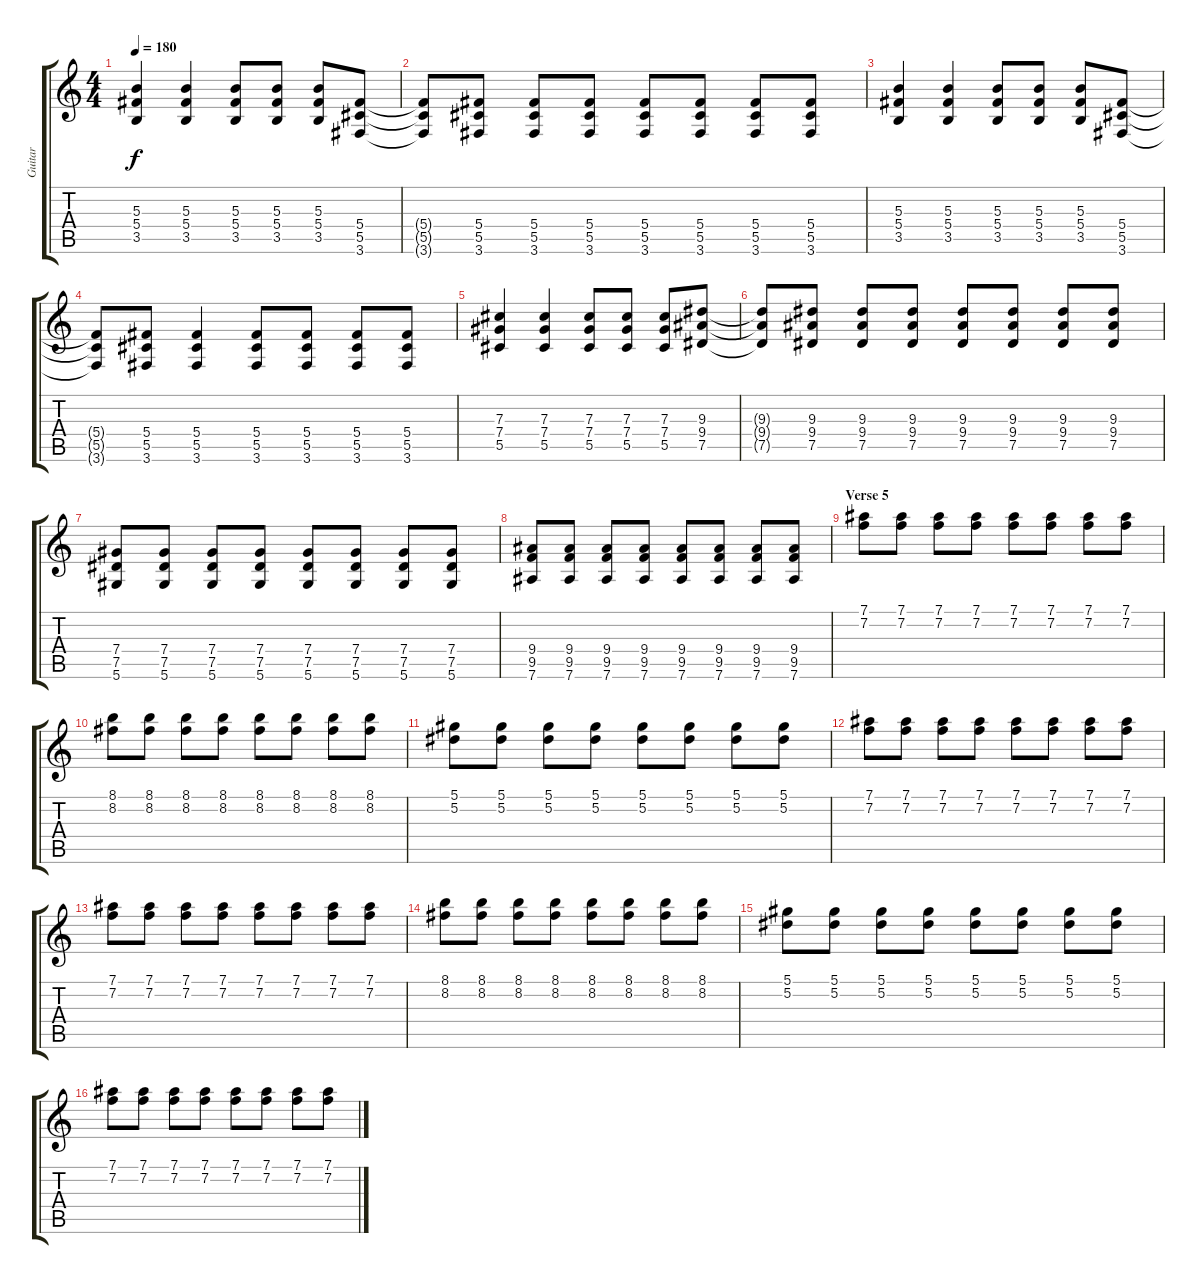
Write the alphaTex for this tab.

\track ("Guitar" "Guitar") {instrument overdrivenguitar}
\staff {score tabs}
\tuning (Eb4 Bb3 Gb3 Db3 Ab2 Eb2) {hide}
\ts (4 4)
\tempo 180
\clef g2
\ks c
(5.3 5.4 3.5).4{dy f} (5.3 5.4 3.5).4 (5.3 5.4 3.5).8 (5.3 5.4 3.5).8 (5.3 5.4 3.5).8 (5.4 5.5 3.6).8 |
(5.4{t} 5.5{t} 3.6{t}).8 (5.4 5.5 3.6).8 (5.4 5.5 3.6).8 (5.4 5.5 3.6).8 (5.4 5.5 3.6).8 (5.4 5.5 3.6).8 (5.4 5.5 3.6).8 (5.4 5.5 3.6).8 |
(5.3 5.4 3.5).4 (5.3 5.4 3.5).4 (5.3 5.4 3.5).8 (5.3 5.4 3.5).8 (5.3 5.4 3.5).8 (5.4 5.5 3.6).8 |
(5.4{t} 5.5{t} 3.6{t}).8 (5.4 5.5 3.6).8 (5.4 5.5 3.6).4 (5.4 5.5 3.6).8 (5.4 5.5 3.6).8 (5.4 5.5 3.6).8 (5.4 5.5 3.6).8 |
(7.3 7.4 5.5).4 (7.3 7.4 5.5).4 (7.3 7.4 5.5).8 (7.3 7.4 5.5).8 (7.3 7.4 5.5).8 (9.3 9.4 7.5).8 |
(9.3{t} 9.4{t} 7.5{t}).8 (9.3 9.4 7.5).8 (9.3 9.4 7.5).8 (9.3 9.4 7.5).8 (9.3 9.4 7.5).8 (9.3 9.4 7.5).8 (9.3 9.4 7.5).8 (9.3 9.4 7.5).8 |
(7.4 7.5 5.6).8 (7.4 7.5 5.6).8 (7.4 7.5 5.6).8 (7.4 7.5 5.6).8 (7.4 7.5 5.6).8 (7.4 7.5 5.6).8 (7.4 7.5 5.6).8 (7.4 7.5 5.6).8 |
(9.4 9.5 7.6).8 (9.4 9.5 7.6).8 (9.4 9.5 7.6).8 (9.4 9.5 7.6).8 (9.4 9.5 7.6).8 (9.4 9.5 7.6).8 (9.4 9.5 7.6).8 (9.4 9.5 7.6).8 |
\section ("" "Verse 5")
(7.1 7.2).8 (7.1 7.2).8 (7.1 7.2).8 (7.1 7.2).8 (7.1 7.2).8 (7.1 7.2).8 (7.1 7.2).8 (7.1 7.2).8 |
(8.1 8.2).8 (8.1 8.2).8 (8.1 8.2).8 (8.1 8.2).8 (8.1 8.2).8 (8.1 8.2).8 (8.1 8.2).8 (8.1 8.2).8 |
(5.1 5.2).8 (5.1 5.2).8 (5.1 5.2).8 (5.1 5.2).8 (5.1 5.2).8 (5.1 5.2).8 (5.1 5.2).8 (5.1 5.2).8 |
(7.1 7.2).8 (7.1 7.2).8 (7.1 7.2).8 (7.1 7.2).8 (7.1 7.2).8 (7.1 7.2).8 (7.1 7.2).8 (7.1 7.2).8 |
(7.1 7.2).8 (7.1 7.2).8 (7.1 7.2).8 (7.1 7.2).8 (7.1 7.2).8 (7.1 7.2).8 (7.1 7.2).8 (7.1 7.2).8 |
(8.1 8.2).8 (8.1 8.2).8 (8.1 8.2).8 (8.1 8.2).8 (8.1 8.2).8 (8.1 8.2).8 (8.1 8.2).8 (8.1 8.2).8 |
(5.1 5.2).8 (5.1 5.2).8 (5.1 5.2).8 (5.1 5.2).8 (5.1 5.2).8 (5.1 5.2).8 (5.1 5.2).8 (5.1 5.2).8 |
(7.1 7.2).8 (7.1 7.2).8 (7.1 7.2).8 (7.1 7.2).8 (7.1 7.2).8 (7.1 7.2).8 (7.1 7.2).8 (7.1 7.2).8
